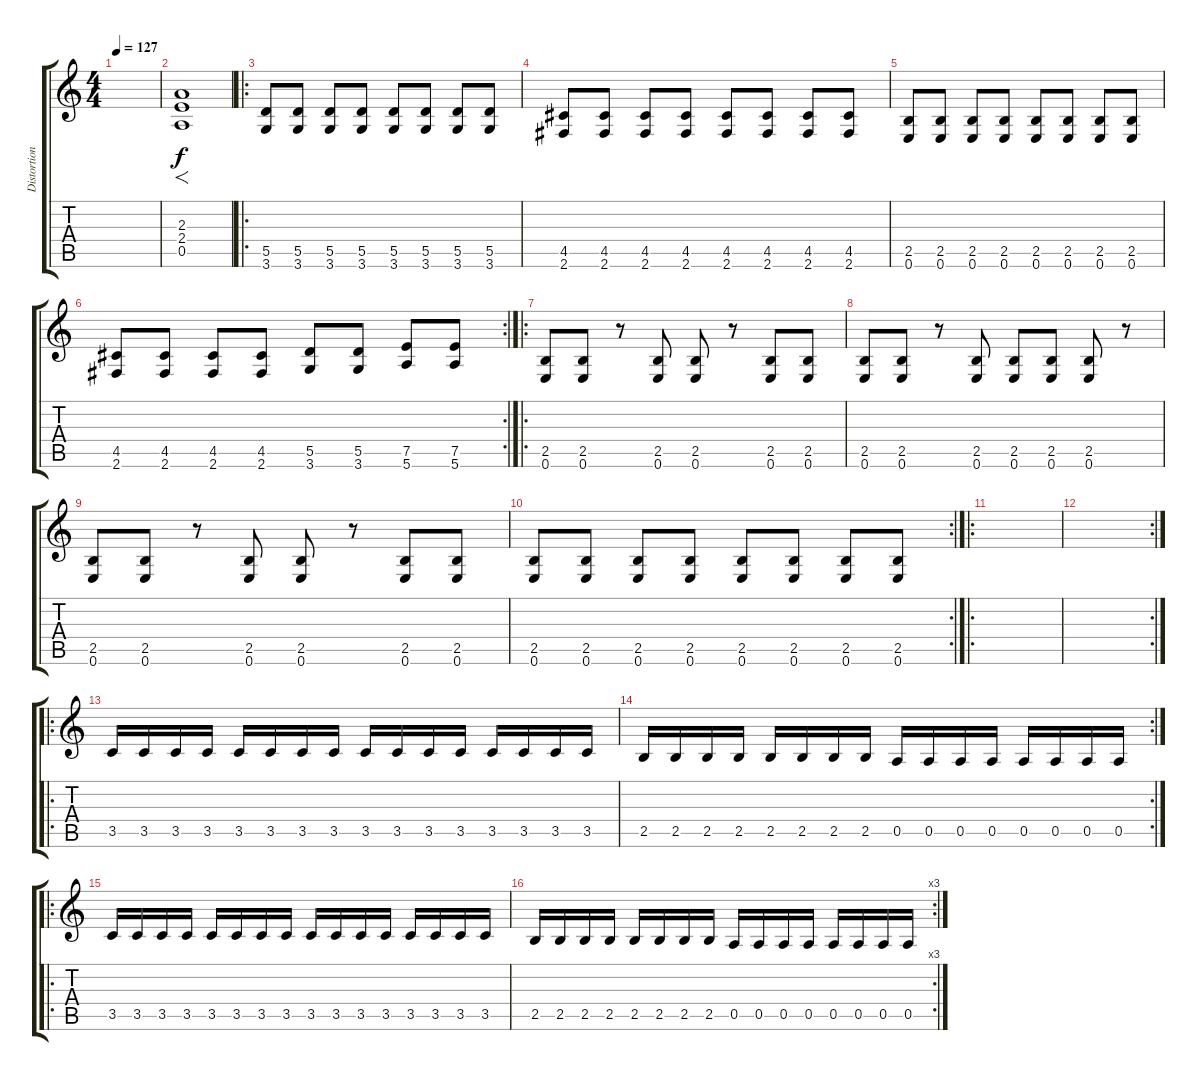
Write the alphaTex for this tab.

\track ("Distortion R" "Distortion") {instrument distortionguitar}
\staff {score tabs}
\tuning (E4 B3 G3 D3 A2 E2) {hide}
\ts (4 4)
\tempo 127
\clef g2
\ks c
|
(2.3 2.4 0.5).1{f instrument distortionguitar} |
\ro
(5.5 3.6).8 (5.5 3.6).8 (5.5 3.6).8 (5.5 3.6).8 (5.5 3.6).8 (5.5 3.6).8 (5.5 3.6).8 (5.5 3.6).8 |
(4.5 2.6).8 (4.5 2.6).8 (4.5 2.6).8 (4.5 2.6).8 (4.5 2.6).8 (4.5 2.6).8 (4.5 2.6).8 (4.5 2.6).8 |
(2.5 0.6).8 (2.5 0.6).8 (2.5 0.6).8 (2.5 0.6).8 (2.5 0.6).8 (2.5 0.6).8 (2.5 0.6).8 (2.5 0.6).8 |
\rc 2
(4.5 2.6).8 (4.5 2.6).8 (4.5 2.6).8 (4.5 2.6).8 (5.5 3.6).8 (5.5 3.6).8 (7.5 5.6).8 (7.5 5.6).8 |
\ro
(2.5 0.6).8 (2.5 0.6).8 r.8 (2.5 0.6).8 (2.5 0.6).8 r.8 (2.5 0.6).8 (2.5 0.6).8 |
(2.5 0.6).8 (2.5 0.6).8 r.8 (2.5 0.6).8 (2.5 0.6).8 (2.5 0.6).8 (2.5 0.6).8 r.8 |
(2.5 0.6).8 (2.5 0.6).8 r.8 (2.5 0.6).8 (2.5 0.6).8 r.8 (2.5 0.6).8 (2.5 0.6).8 |
\rc 2
(2.5 0.6).8 (2.5 0.6).8 (2.5 0.6).8 (2.5 0.6).8 (2.5 0.6).8 (2.5 0.6).8 (2.5 0.6).8 (2.5 0.6).8 |
\ro
|
\rc 2
|
\ro
3.5.16 3.5.16 3.5.16 3.5.16 3.5.16 3.5.16 3.5.16 3.5.16 3.5.16 3.5.16 3.5.16 3.5.16 3.5.16 3.5.16 3.5.16 3.5.16 |
\rc 2
2.5.16 2.5.16 2.5.16 2.5.16 2.5.16 2.5.16 2.5.16 2.5.16 0.5.16 0.5.16 0.5.16 0.5.16 0.5.16 0.5.16 0.5.16 0.5.16 |
\ro
3.5.16 3.5.16 3.5.16 3.5.16 3.5.16 3.5.16 3.5.16 3.5.16 3.5.16 3.5.16 3.5.16 3.5.16 3.5.16 3.5.16 3.5.16 3.5.16 |
\rc 3
2.5.16 2.5.16 2.5.16 2.5.16 2.5.16 2.5.16 2.5.16 2.5.16 0.5.16 0.5.16 0.5.16 0.5.16 0.5.16 0.5.16 0.5.16 0.5.16
